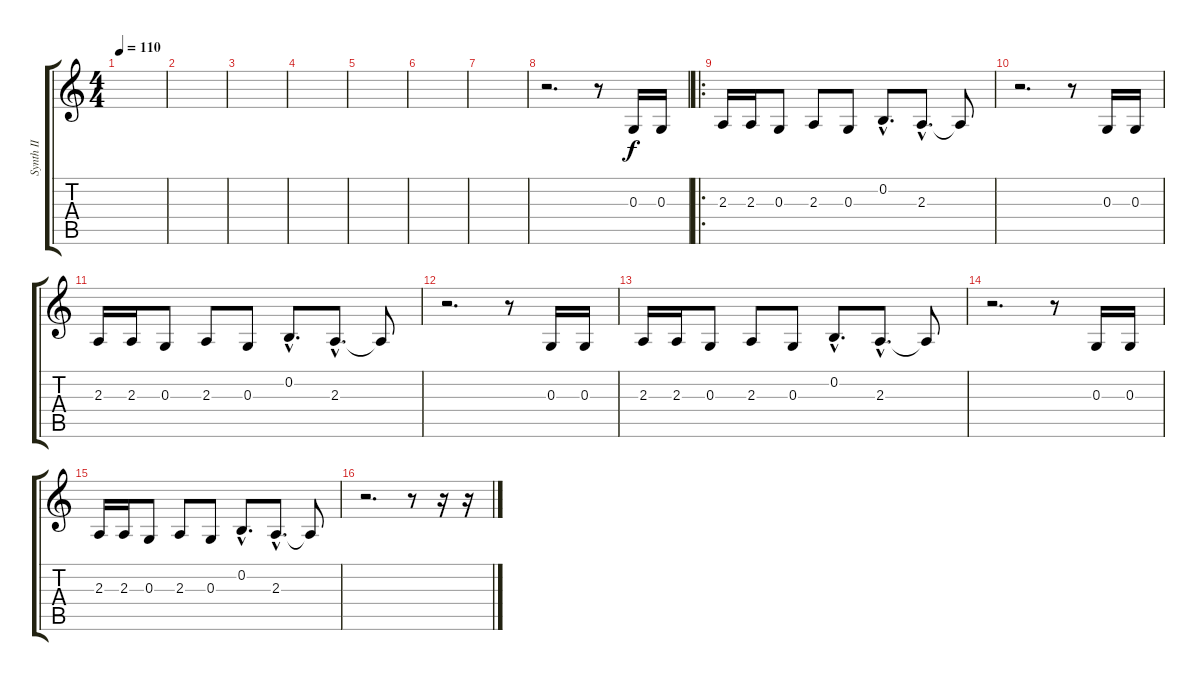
\track ("Synth II" "Synth II") {instrument pad1newage}
\staff {score tabs}
\tuning (E4 B3 G3 D3 A2 E2) {hide}
\ts (4 4)
\tempo 110
\clef g2
\ks c
|
|
|
|
|
|
|
r.2{d} r.8 0.3.16 0.3.16 |
\ro
2.3.16 2.3.16 0.3.8 2.3.8 0.3.8 0.2{hac}.8{d} 2.3{hac}.8{d} 2.3{t}.8 |
r.2{d} r.8 0.3.16 0.3.16 |
2.3.16 2.3.16 0.3.8 2.3.8 0.3.8 0.2{hac}.8{d} 2.3{hac}.8{d} 2.3{t}.8 |
r.2{d} r.8 0.3.16 0.3.16 |
2.3.16 2.3.16 0.3.8 2.3.8 0.3.8 0.2{hac}.8{d} 2.3{hac}.8{d} 2.3{t}.8 |
r.2{d} r.8 0.3.16 0.3.16 |
2.3.16 2.3.16 0.3.8 2.3.8 0.3.8 0.2{hac}.8{d} 2.3{hac}.8{d} 2.3{t}.8 |
r.2{d} r.8 r.16 r.16
